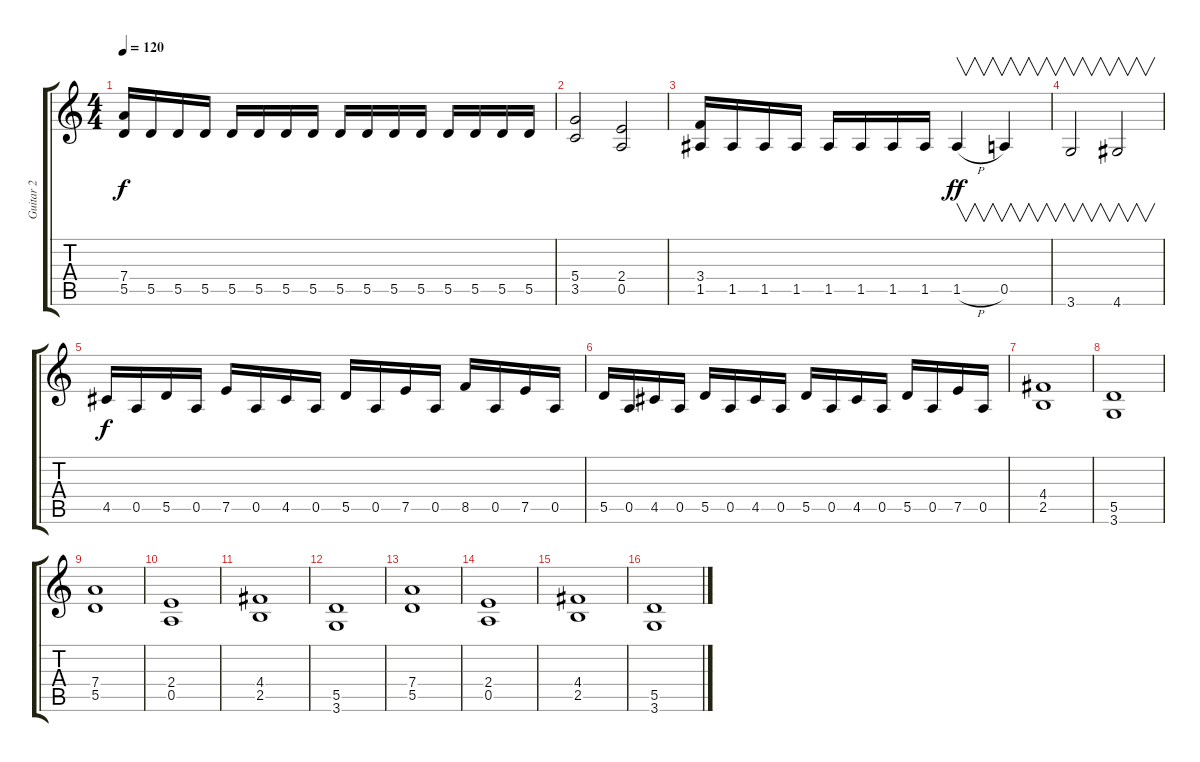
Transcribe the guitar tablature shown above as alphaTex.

\track ("Guitar 2" "Guitar 2") {instrument overdrivenguitar}
\staff {score tabs}
\tuning (E4 B3 G3 D3 A2 E2) {hide}
\ts (4 4)
\tempo 120
\clef g2
\ks c
(7.4 5.5).16{dy f} 5.5.16 5.5.16 5.5.16 5.5.16 5.5.16 5.5.16 5.5.16 5.5.16 5.5.16 5.5.16 5.5.16 5.5.16 5.5.16 5.5.16 5.5.16 |
(5.4 3.5).2 (2.4 0.5).2 |
(3.4 1.5).16 1.5.16 1.5.16 1.5.16 1.5.16 1.5.16 1.5.16 1.5.16 1.5{h}.4{v dy ff} 0.5.4{v} |
3.6.2{v} 4.6.2{v} |
4.5.16{dy f} 0.5.16 5.5.16 0.5.16 7.5.16 0.5.16 4.5.16 0.5.16 5.5.16 0.5.16 7.5.16 0.5.16 8.5.16 0.5.16 7.5.16 0.5.16 |
5.5.16 0.5.16 4.5.16 0.5.16 5.5.16 0.5.16 4.5.16 0.5.16 5.5.16 0.5.16 4.5.16 0.5.16 5.5.16 0.5.16 7.5.16 0.5.16 |
(4.4 2.5).1 |
(5.5 3.6).1 |
(7.4 5.5).1 |
(2.4 0.5).1 |
(4.4 2.5).1 |
(5.5 3.6).1 |
(7.4 5.5).1 |
(2.4 0.5).1 |
(4.4 2.5).1 |
(5.5 3.6).1
